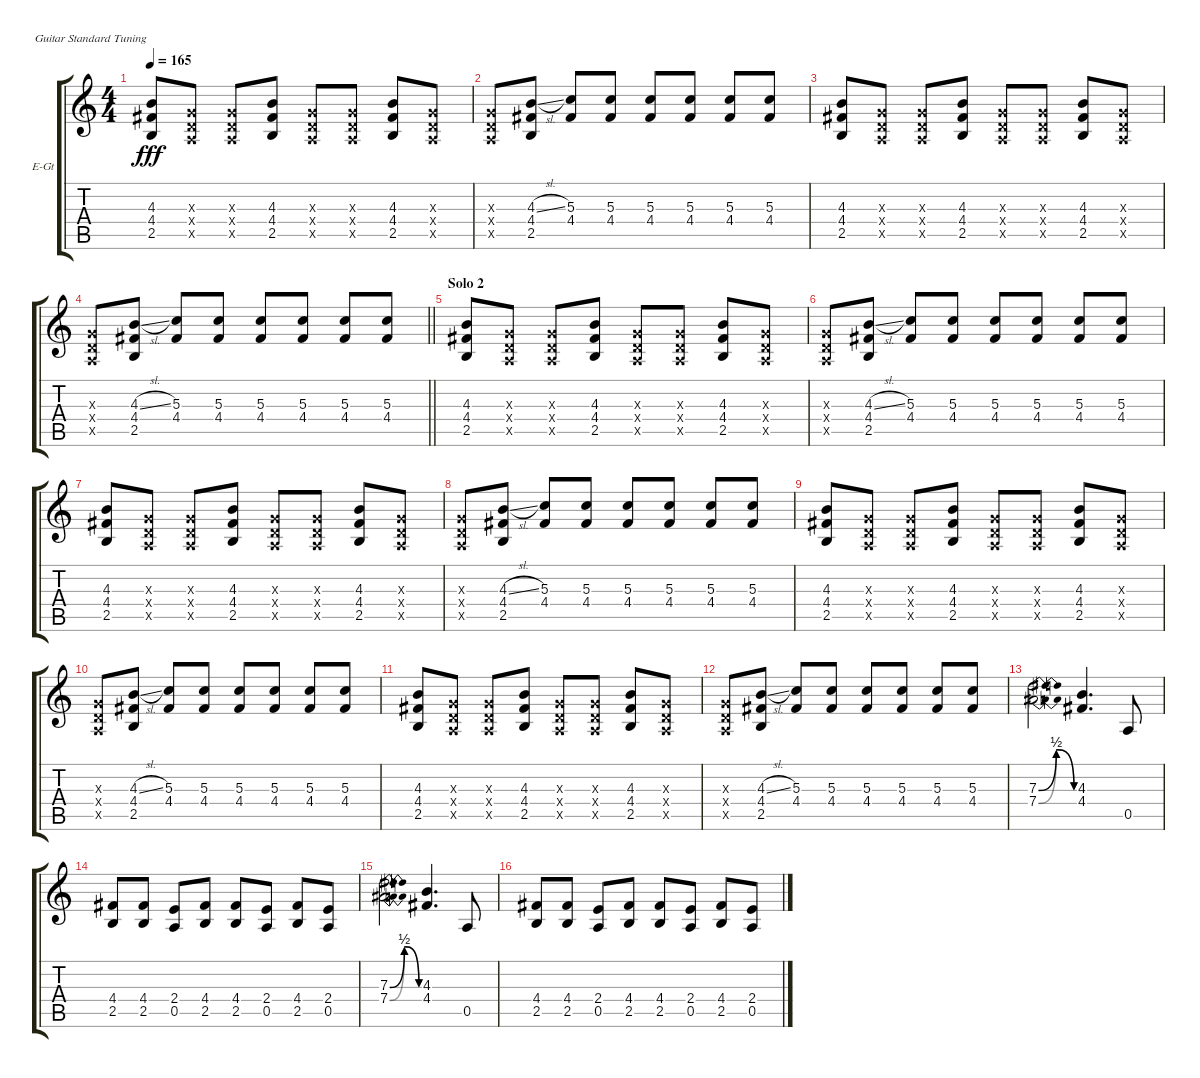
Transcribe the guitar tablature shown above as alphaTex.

\bracketExtendMode groupsimilarinstruments
\firstSystemTrackNameOrientation horizontal
\otherSystemsTrackNameOrientation horizontal
\track ("Rythm 1" "E-Gt") {instrument distortionguitar}
\staff {score tabs}
\tuning (E4 B3 G3 D3 A2 E2)
\ts (4 4)
\tempo 165
\clef g2
\ks c
(4.3 4.4 2.5).8{dy fff} (0.3{x} 0.4{x} 0.5{x}).8 (0.3{x} 0.4{x} 0.5{x}).8 (4.3 4.4 2.5).8 (0.3{x} 0.4{x} 0.5{x}).8 (0.3{x} 0.4{x} 0.5{x}).8 (4.3 4.4 2.5).8 (0.3{x} 0.4{x} 0.5{x}).8 |
(0.3{x} 0.4{x} 0.5{x}).8 (4.3{sl} 4.4 2.5).8 (5.3 4.4).8 (5.3 4.4).8 (5.3 4.4).8 (5.3 4.4).8 (5.3 4.4).8 (5.3 4.4).8 |
(4.3 4.4 2.5).8 (0.3{x} 0.4{x} 0.5{x}).8 (0.3{x} 0.4{x} 0.5{x}).8 (4.3 4.4 2.5).8 (0.3{x} 0.4{x} 0.5{x}).8 (0.3{x} 0.4{x} 0.5{x}).8 (4.3 4.4 2.5).8 (0.3{x} 0.4{x} 0.5{x}).8 |
\barLineRight lightlight
(0.3{x} 0.4{x} 0.5{x}).8 (4.3{sl} 4.4 2.5).8 (5.3 4.4).8 (5.3 4.4).8 (5.3 4.4).8 (5.3 4.4).8 (5.3 4.4).8 (5.3 4.4).8 |
\section ("" "Solo 2")
(4.3 4.4 2.5).8 (0.3{x} 0.4{x} 0.5{x}).8 (0.3{x} 0.4{x} 0.5{x}).8 (4.3 4.4 2.5).8 (0.3{x} 0.4{x} 0.5{x}).8 (0.3{x} 0.4{x} 0.5{x}).8 (4.3 4.4 2.5).8 (0.3{x} 0.4{x} 0.5{x}).8 |
(0.3{x} 0.4{x} 0.5{x}).8 (4.3{sl} 4.4 2.5).8 (5.3 4.4).8 (5.3 4.4).8 (5.3 4.4).8 (5.3 4.4).8 (5.3 4.4).8 (5.3 4.4).8 |
(4.3 4.4 2.5).8 (0.3{x} 0.4{x} 0.5{x}).8 (0.3{x} 0.4{x} 0.5{x}).8 (4.3 4.4 2.5).8 (0.3{x} 0.4{x} 0.5{x}).8 (0.3{x} 0.4{x} 0.5{x}).8 (4.3 4.4 2.5).8 (0.3{x} 0.4{x} 0.5{x}).8 |
(0.3{x} 0.4{x} 0.5{x}).8 (4.3{sl} 4.4 2.5).8 (5.3 4.4).8 (5.3 4.4).8 (5.3 4.4).8 (5.3 4.4).8 (5.3 4.4).8 (5.3 4.4).8 |
(4.3 4.4 2.5).8 (0.3{x} 0.4{x} 0.5{x}).8 (0.3{x} 0.4{x} 0.5{x}).8 (4.3 4.4 2.5).8 (0.3{x} 0.4{x} 0.5{x}).8 (0.3{x} 0.4{x} 0.5{x}).8 (4.3 4.4 2.5).8 (0.3{x} 0.4{x} 0.5{x}).8 |
(0.3{x} 0.4{x} 0.5{x}).8 (4.3{sl} 4.4 2.5).8 (5.3 4.4).8 (5.3 4.4).8 (5.3 4.4).8 (5.3 4.4).8 (5.3 4.4).8 (5.3 4.4).8 |
(4.3 4.4 2.5).8 (0.3{x} 0.4{x} 0.5{x}).8 (0.3{x} 0.4{x} 0.5{x}).8 (4.3 4.4 2.5).8 (0.3{x} 0.4{x} 0.5{x}).8 (0.3{x} 0.4{x} 0.5{x}).8 (4.3 4.4 2.5).8 (0.3{x} 0.4{x} 0.5{x}).8 |
(0.3{x} 0.4{x} 0.5{x}).8 (4.3{sl} 4.4 2.5).8 (5.3 4.4).8 (5.3 4.4).8 (5.3 4.4).8 (5.3 4.4).8 (5.3 4.4).8 (5.3 4.4).8 |
(7.3{be (bendrelease 0 0 30 2 30 2 60 0)} 7.4{be (bendrelease 0 0 30 2 30 2 60 0)}).2 (4.3 4.4).4{d} 0.5.8 |
(4.4 2.5).8 (4.4 2.5).8 (2.4 0.5).8 (4.4 2.5).8 (4.4 2.5).8 (2.4 0.5).8 (4.4 2.5).8 (2.4 0.5).8 |
(7.3{be (bendrelease 0 0 30 2 30 2 60 0)} 7.4{be (bendrelease 0 0 30 2 30 2 60 0)}).2 (4.3 4.4).4{d} 0.5.8 |
(4.4 2.5).8 (4.4 2.5).8 (2.4 0.5).8 (4.4 2.5).8 (4.4 2.5).8 (2.4 0.5).8 (4.4 2.5).8 (2.4 0.5).8
